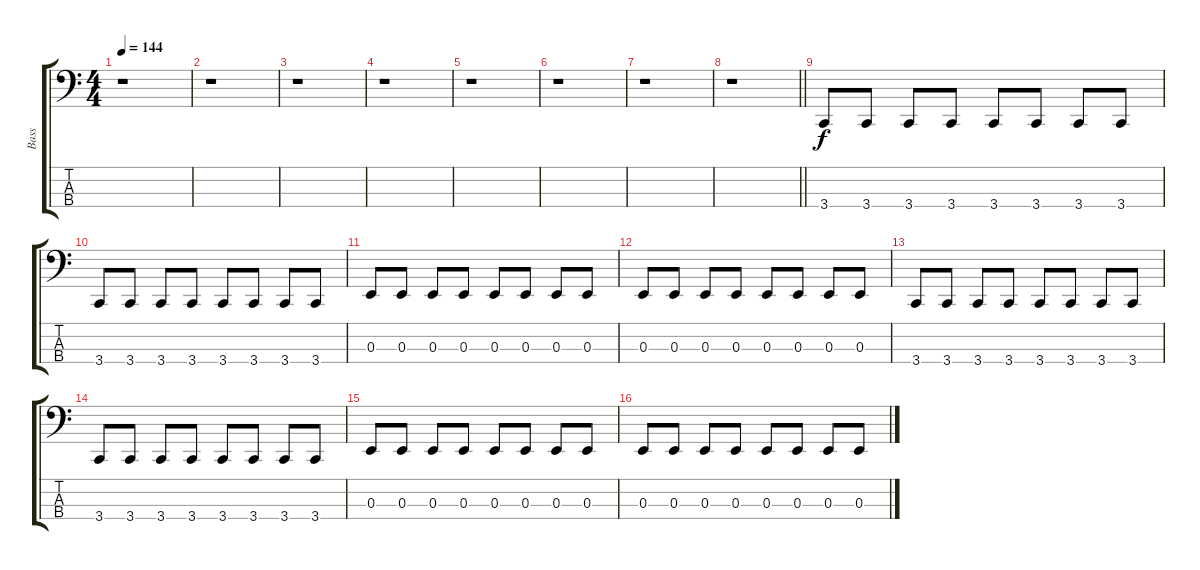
\track ("Bass" "Bass") {instrument electricbassfinger}
\staff {score tabs}
\tuning (D2 A1 E1 A0) {hide}
\ts (4 4)
\tempo 144
\clef f4
\ks c
r.1{dy f instrument electricbassfinger} |
r.1 |
r.1 |
r.1 |
r.1 |
r.1 |
r.1 |
\barLineRight lightlight
r.1 |
3.4.8 3.4.8 3.4.8 3.4.8 3.4.8 3.4.8 3.4.8 3.4.8 |
3.4.8 3.4.8 3.4.8 3.4.8 3.4.8 3.4.8 3.4.8 3.4.8 |
0.3.8 0.3.8 0.3.8 0.3.8 0.3.8 0.3.8 0.3.8 0.3.8 |
0.3.8 0.3.8 0.3.8 0.3.8 0.3.8 0.3.8 0.3.8 0.3.8 |
3.4.8 3.4.8 3.4.8 3.4.8 3.4.8 3.4.8 3.4.8 3.4.8 |
3.4.8 3.4.8 3.4.8 3.4.8 3.4.8 3.4.8 3.4.8 3.4.8 |
0.3.8 0.3.8 0.3.8 0.3.8 0.3.8 0.3.8 0.3.8 0.3.8 |
0.3.8 0.3.8 0.3.8 0.3.8 0.3.8 0.3.8 0.3.8 0.3.8
